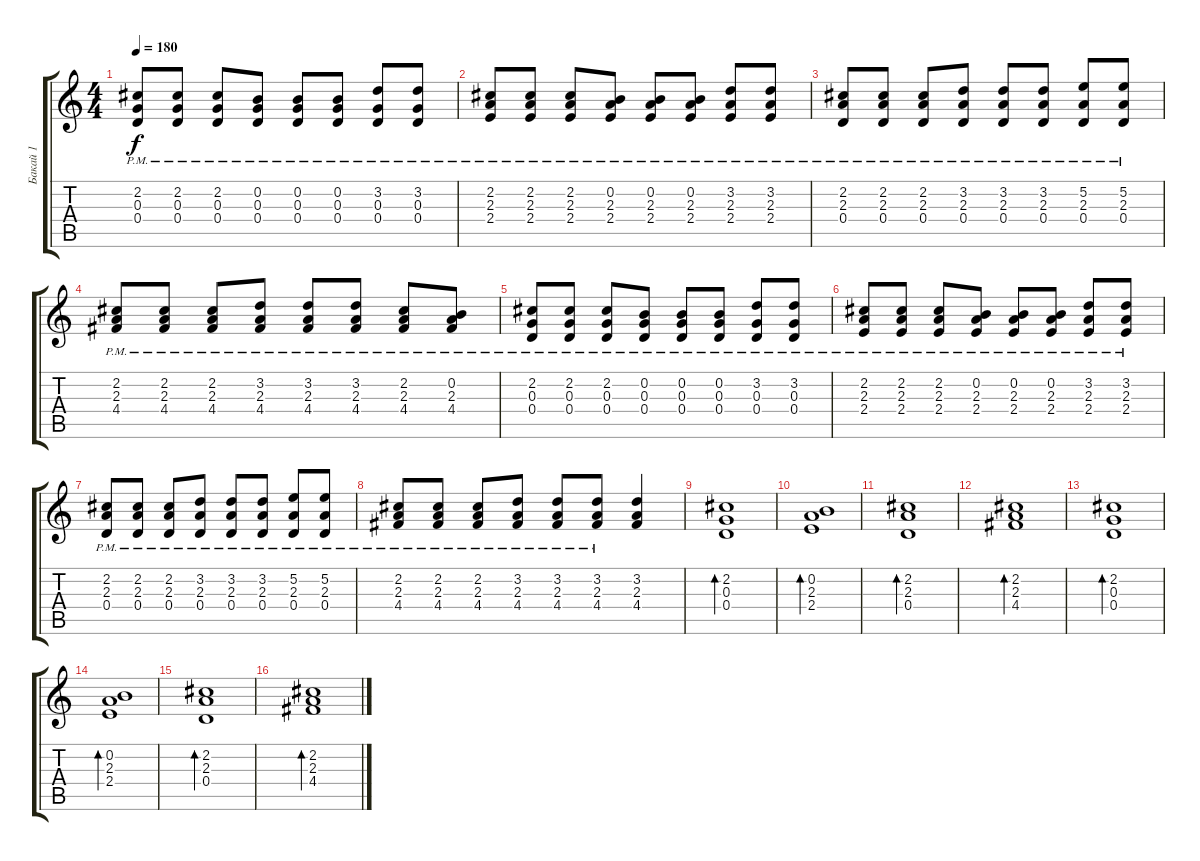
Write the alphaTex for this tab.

\track ("Бакай 1" "Бакай 1") {instrument electricguitarmuted}
\staff {score tabs}
\tuning (E4 B3 G3 D3 A2 E2) {hide}
\ts (4 4)
\tempo 180
\clef g2
\ks c
(2.2{pm} 0.3{pm} 0.4{pm}).8{dy f instrument electricguitarmuted} (2.2{pm} 0.3{pm} 0.4{pm}).8 (2.2{pm} 0.3{pm} 0.4{pm}).8 (0.2{pm} 0.3{pm} 0.4{pm}).8 (0.2{pm} 0.3{pm} 0.4{pm}).8 (0.2{pm} 0.3{pm} 0.4{pm}).8 (3.2{pm} 0.3{pm} 0.4{pm}).8 (3.2{pm} 0.3{pm} 0.4{pm}).8 |
(2.2{pm} 2.3{pm} 2.4{pm}).8 (2.2{pm} 2.3{pm} 2.4{pm}).8 (2.2{pm} 2.3{pm} 2.4{pm}).8 (0.2{pm} 2.3{pm} 2.4{pm}).8 (0.2{pm} 2.3{pm} 2.4{pm}).8 (0.2{pm} 2.3{pm} 2.4{pm}).8 (3.2{pm} 2.3{pm} 2.4{pm}).8 (3.2{pm} 2.3{pm} 2.4{pm}).8 |
(2.2{pm} 2.3{pm} 0.4{pm}).8 (2.2{pm} 2.3{pm} 0.4{pm}).8 (2.2{pm} 2.3{pm} 0.4{pm}).8 (3.2{pm} 2.3{pm} 0.4{pm}).8 (3.2{pm} 2.3{pm} 0.4{pm}).8 (3.2{pm} 2.3{pm} 0.4{pm}).8 (5.2{pm} 2.3{pm} 0.4{pm}).8 (5.2{pm} 2.3{pm} 0.4{pm}).8 |
(2.2{pm} 2.3{pm} 4.4{pm}).8 (2.2{pm} 2.3{pm} 4.4{pm}).8 (2.2{pm} 2.3{pm} 4.4{pm}).8 (3.2{pm} 2.3{pm} 4.4{pm}).8 (3.2{pm} 2.3{pm} 4.4{pm}).8 (3.2{pm} 2.3{pm} 4.4{pm}).8 (2.2{pm} 2.3{pm} 4.4{pm}).8 (0.2{pm} 2.3{pm} 4.4{pm}).8 |
(2.2{pm} 0.3{pm} 0.4{pm}).8 (2.2{pm} 0.3{pm} 0.4{pm}).8 (2.2{pm} 0.3{pm} 0.4{pm}).8 (0.2{pm} 0.3{pm} 0.4{pm}).8 (0.2{pm} 0.3{pm} 0.4{pm}).8 (0.2{pm} 0.3{pm} 0.4{pm}).8 (3.2{pm} 0.3{pm} 0.4{pm}).8 (3.2{pm} 0.3{pm} 0.4{pm}).8 |
(2.2{pm} 2.3{pm} 2.4{pm}).8 (2.2{pm} 2.3{pm} 2.4{pm}).8 (2.2{pm} 2.3{pm} 2.4{pm}).8 (0.2{pm} 2.3{pm} 2.4{pm}).8 (0.2{pm} 2.3{pm} 2.4{pm}).8 (0.2{pm} 2.3{pm} 2.4{pm}).8 (3.2{pm} 2.3{pm} 2.4{pm}).8 (3.2{pm} 2.3{pm} 2.4{pm}).8 |
(2.2{pm} 2.3{pm} 0.4{pm}).8 (2.2{pm} 2.3{pm} 0.4{pm}).8 (2.2{pm} 2.3{pm} 0.4{pm}).8 (3.2{pm} 2.3{pm} 0.4{pm}).8 (3.2{pm} 2.3{pm} 0.4{pm}).8 (3.2{pm} 2.3{pm} 0.4{pm}).8 (5.2{pm} 2.3{pm} 0.4{pm}).8 (5.2{pm} 2.3{pm} 0.4{pm}).8 |
(2.2{pm} 2.3{pm} 4.4{pm}).8 (2.2{pm} 2.3{pm} 4.4{pm}).8 (2.2{pm} 2.3{pm} 4.4{pm}).8 (3.2{pm} 2.3{pm} 4.4{pm}).8 (3.2{pm} 2.3{pm} 4.4{pm}).8 (3.2{pm} 2.3{pm} 4.4{pm}).8 (3.2 2.3 4.4).4 |
(2.2 0.3 0.4).1{bd 120} |
(0.2 2.3 2.4).1{bd 120} |
(2.2 2.3 0.4).1{bd 120} |
(2.2 2.3 4.4).1{bd 120} |
(2.2 0.3 0.4).1{bd 120} |
(0.2 2.3 2.4).1{bd 120} |
(2.2 2.3 0.4).1{bd 120} |
(2.2 2.3 4.4).1{bd 120}
